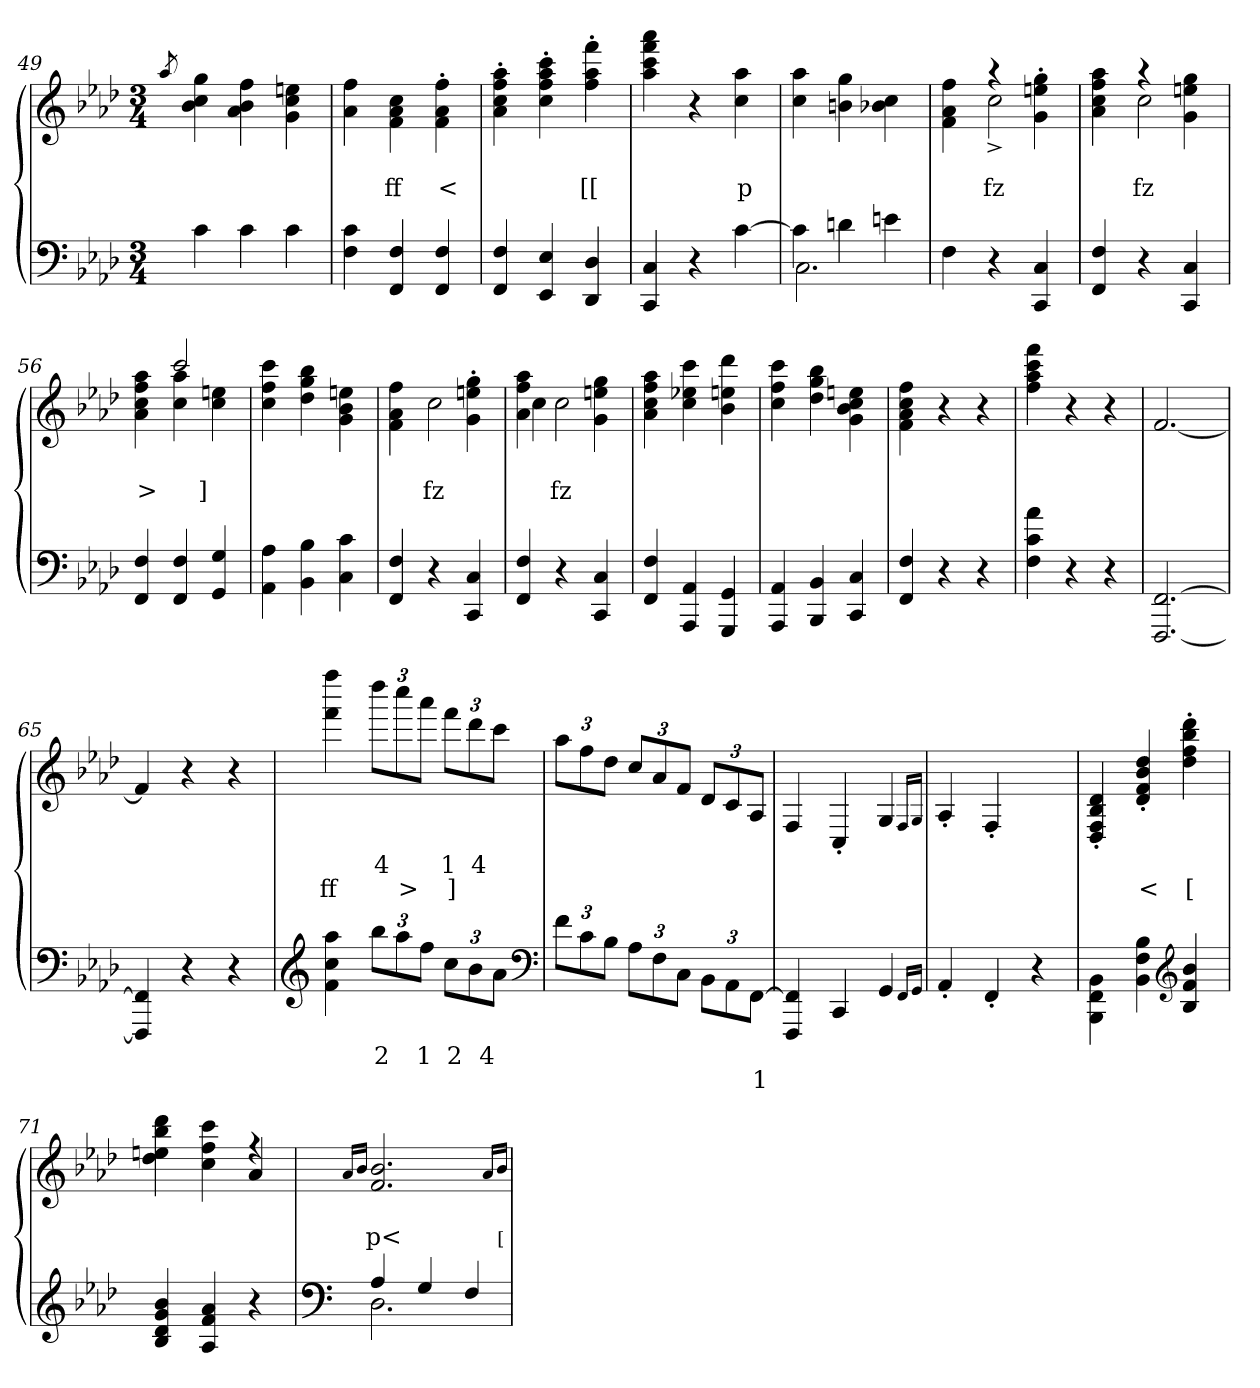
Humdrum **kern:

**kern	**text	**text	**kern	**text	**text
*part2	*part2	*part2	*part1	*part1	*part1
*staff2	*staff2	*staff2	*staff1	*staff1	*staff1
*clefF4	*	*	*clefG2	*	*
*k[b-e-a-d-]	*	*	*k[b-e-a-d-]	*	*
*M3/4	*	*	*M3/4	*	*
=49	=49	=49	=49	=49	=49
.	.	.	8qaa-	.	.
4c	.	.	4gg 4cc 4b-	.	.
4c	.	.	4ff 4b- 4a-	.	.
4c	.	.	4een 4cc 4g	.	.
=50	=50	=50	=50	=50	=50
4c 4F	.	.	4ff 4a-	.	.
4F 4FF	.	.	4cc\ 4a- 4f	.	ff
4F 4FF	.	.	4ff'> 4a-'> 4f'>	.	<
=51	=51	=51	=51	=51	=51
4F 4FF	.	.	4aa-'> 4ff'> 4cc'> 4a-'>	.	.
4E- 4EE-	.	.	4ccc'> 4aa-'> 4ff'> 4cc'>	.	.
4D- 4DD-	.	.	4fff'> 4aa-'> 4ff'>	.	[[
=52	=52	=52	=52	=52	=52
4C 4CC	.	.	4aaa- 4fff 4ccc 4aa-	.	.
4r	.	.	4r	.	.
[4c	.	.	4aa- 4cc	.	p
=53	=53	=53	=53	=53	=53
*^	*	*	*	*	*
4c\]	2.C	.	.	4aa- 4cc	.	.
4dn\	.	.	.	4gg 4bn	.	.
4en\	.	.	.	4cc 4b-X	.	.
*v	*v	*	*	*	*	*
=54	=54	=54	=54	=54	=54
*	*	*	*^	*	*
4F	.	.	4ff\ 4a- 4f	4ryy	.	.
4r	.	.	4r	2cc^>	.	fz
4C 4CC	.	.	4gg\'> 4een'> 4g'>	.	.	.
=55	=55	=55	=55	=55	=55	=55
4F 4FF	.	.	4aa-\ 4ff 4a- 4cc	4ryy	.	.
4r	.	.	4r	2cc	.	fz
4C 4CC	.	.	4gg\ 4een 4g	.	.	.
=56	=56	=56	=56	=56	=56	=56
4F 4FF	.	.	4ryy	4aa- 4ff 4cc 4a-	.	>
4F 4FF	.	.	2ccc	4aa- 4cc	.	.
4G 4GG	.	.	.	4een 4cc	.	]
*	*	*	*v	*v	*	*
=57	=57	=57	=57	=57	=57
4A- 4AA-	.	.	4ccc 4ff 4cc	.	.
4B- 4BB-	.	.	4bb- 4gg 4dd-	.	.
4c 4C	.	.	4een 4b- 4g	.	.
=58	=58	=58	=58	=58	=58
*	*	*	*^	*	*
4F 4FF	.	.	4ff 4a- 4f	4ryy	.	.
4r	.	.	4ryy	2cc	.	fz
4C 4CC	.	.	4gg\'> 4een'> 4g'>	.	.	.
=59	=59	=59	=59	=59	=59	=59
4F 4FF	.	.	4aa-\ 4ff 4a-	4cc	.	.
4r	.	.	4ryy	2cc	.	fz
4C 4CC	.	.	4gg\ 4een 4g	.	.	.
*	*	*	*v	*v	*	*
=60	=60	=60	=60	=60	=60
4F 4FF	.	.	4aa- 4ff 4cc 4a-	.	.
4AA- 4AAA-	.	.	4ccc 4ee-X 4cc	.	.
4GG 4GGG	.	.	4ddd- 4een 4b-	.	.
=61	=61	=61	=61	=61	=61
4AA- 4AAA-	.	.	4ccc 4ff 4cc	.	.
4BB- 4BBB-	.	.	4bb- 4gg 4dd-	.	.
4C 4CC	.	.	4een 4cc 4b- 4g	.	.
=62	=62	=62	=62	=62	=62
4F 4FF	.	.	4ff 4cc 4a- 4f	.	.
4r	.	.	4r	.	.
4r	.	.	4r	.	.
=63	=63	=63	=63	=63	=63
4a- 4c 4F	.	.	4fff 4ccc 4aa- 4ff	.	.
4r	.	.	4r	.	.
4r	.	.	4r	.	.
=64	=64	=64	=64	=64	=64
[2.FF/ [2.FFF/	.	.	[2.f	.	.
=65	=65	=65	=65	=65	=65
4FF/] 4FFF/]	.	.	4f]	.	.
4r	.	.	4r	.	.
4r	.	.	4r	.	.
=66	=66	=66	=66	=66	=66
*clefG2	*	*	*	*	*
4aa- 4cc 4f	.	.	4ffff 4fff	.	ff
12bb-L	2	.	12dddd-L	4	.
12aa-	.	.	12cccc	.	>
12ffJ	1	.	12aaa-J	.	.
12ccL	2	.	12fffL	1	]
12b-	.	.	12ddd-	4	.
12a-J	4	.	12cccJ	.	.
*clefF4	*	*	*	*	*
=67	=67	=67	=67	=67	=67
12fL	.	.	12aa-L	.	.
12c	.	.	12ff	.	.
12B-J	.	.	12dd-J	.	.
12A-L	.	.	12ccL	.	.
12F	.	.	12a-	.	.
12CJ	.	.	12fJ	.	.
12BB-\L	.	.	12d-L	.	.
12AA-	.	.	12c	.	.
[12FFJ	.	1	12A-J	.	.
=68	=68	=68	=68	=68	=68
4FF] 4FFF	.	.	4F	.	.
4CC	.	.	4C'>	.	.
4GG	.	.	4G	.	.
16qqFFLL	.	.	16qqF/LL	.	.
16qqGGJJ	.	.	16qqG/JJ	.	.
=69	=69	=69	=69	=69	=69
4AA-'>	.	.	4A-'>	.	.
4FF'>	.	.	4F'>	.	.
4r	.	.	4ryy	.	.
=70	=70	=70	=70	=70	=70
4BB-\ 4FF 4BBB-	.	.	4d-'> 4B-'> 4F'> 4D-'>	.	.
4B- 4F 4BB-	.	.	4dd-'> 4b-'> 4f'> 4d-'>	.	<
*clefG2	*	*	*	*	*
4b- 4f 4B-	.	.	4ddd-'> 4bb-'> 4ff'> 4dd-'>	.	[
=71	=71	=71	=71	=71	=71
*	*	*	*^	*	*
4b- 4g 4d- 4B-	.	.	4ddd- 4bb- 4een 4dd-	2ryy	.	.
4a- 4f 4A-	.	.	4ccc 4ff 4cc	.	.	.
4r	.	.	4r	4a-/	.	.
*	*	*	*v	*v	*	*
=72	=72	=72	=72	=72	=72
*clefF4	*	*	*	*	*
.	.	.	16qqa-/L	.	.
.	.	.	16qqb-/J	.	.
*^	*	*	*	*	*
4A-	2.D-	.	.	2.b- 2.f	.	p<
4G	.	.	.	.	.	.
4F	.	.	.	.	.	.
*v	*v	*	*	*	*	*
.	.	.	16qqa-/L	.	.
.	.	.	16qqb-/J	.	[
=	=	=	=	=	=
*-	*-	*-	*-	*-	*-
